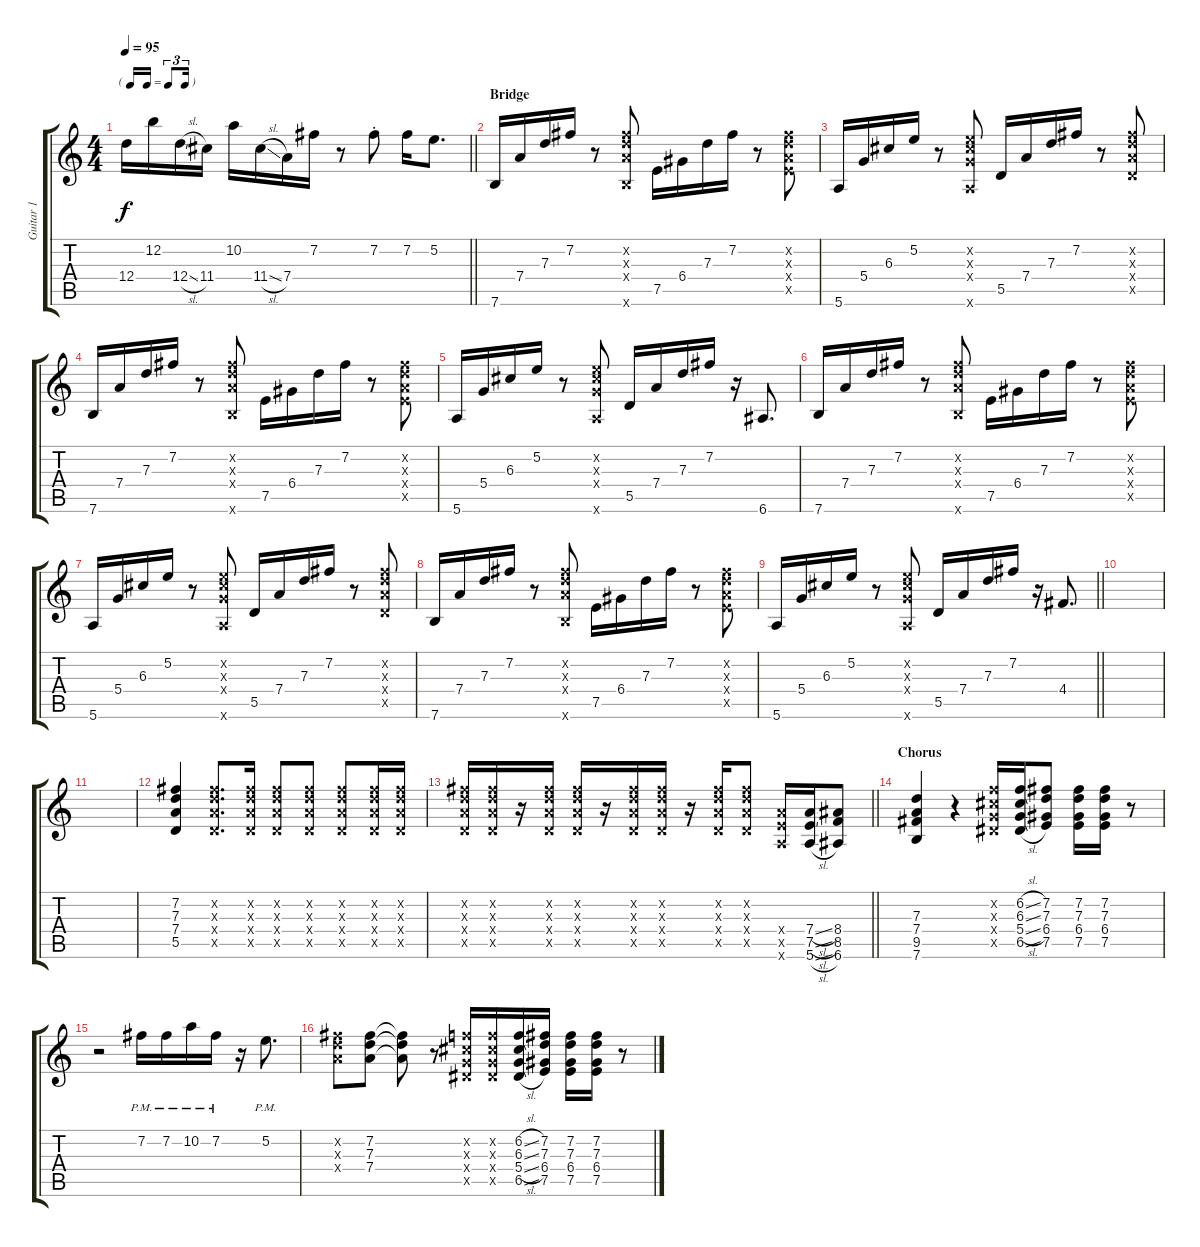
\track ("Guitar 1" "Guitar 1") {instrument electricguitarjazz}
\staff {score tabs}
\tuning (E4 B3 G3 D3 A2 E2) {hide}
\ts (4 4)
\tf triplet16th
\tempo 95
\clef g2
\barLineRight lightlight
\ks c
12.4.16{dy f} 12.2.16 12.4{sl}.16 11.4.16 10.2.16 11.4{sl}.16 7.4.16 7.2.16 r.8 7.2{st}.8 7.2.16 5.2.8{d} |
\section ("" "Bridge")
7.6.16 7.4.16 7.3.16 7.2.16 r.8 (7.2{x} 7.3{x} 7.4{x} 7.6{x}).8 7.5.16 6.4.16 7.3.16 7.2.16 r.8 (7.2{x} 7.3{x} 7.4{x} 7.5{x}).8 |
5.6.16 5.4.16 6.3.16 5.2.16 r.8 (5.2{x} 6.3{x} 5.4{x} 5.6{x}).8 5.5.16 7.4.16 7.3.16 7.2.16 r.8 (7.2{x} 7.3{x} 7.4{x} 5.5{x}).8 |
7.6.16 7.4.16 7.3.16 7.2.16 r.8 (7.2{x} 7.3{x} 7.4{x} 7.6{x}).8 7.5.16 6.4.16 7.3.16 7.2.16 r.8 (7.2{x} 7.3{x} 7.4{x} 7.5{x}).8 |
5.6.16 5.4.16 6.3.16 5.2.16 r.8 (5.2{x} 6.3{x} 5.4{x} 5.6{x}).8 5.5.16 7.4.16 7.3.16 7.2.16 r.16 6.6.8{d} |
7.6.16 7.4.16 7.3.16 7.2.16 r.8 (7.2{x} 7.3{x} 7.4{x} 7.6{x}).8 7.5.16 6.4.16 7.3.16 7.2.16 r.8 (7.2{x} 7.3{x} 7.4{x} 7.5{x}).8 |
5.6.16 5.4.16 6.3.16 5.2.16 r.8 (5.2{x} 6.3{x} 5.4{x} 5.6{x}).8 5.5.16 7.4.16 7.3.16 7.2.16 r.8 (7.2{x} 7.3{x} 7.4{x} 5.5{x}).8 |
7.6.16 7.4.16 7.3.16 7.2.16 r.8 (7.2{x} 7.3{x} 7.4{x} 7.6{x}).8 7.5.16 6.4.16 7.3.16 7.2.16 r.8 (7.2{x} 7.3{x} 7.4{x} 7.5{x}).8 |
\barLineRight lightlight
5.6.16 5.4.16 6.3.16 5.2.16 r.8 (5.2{x} 6.3{x} 5.4{x} 5.6{x}).8 5.5.16 7.4.16 7.3.16 7.2.16 r.16 4.4.8{d} |
|
|
(7.2 7.3 7.4 5.5).4 (7.2{x} 7.3{x} 7.4{x} 5.5{x}).8{d} (7.2{x} 7.3{x} 7.4{x} 5.5{x}).16 (7.2{x} 7.3{x} 7.4{x} 5.5{x}).8 (7.2{x} 7.3{x} 7.4{x} 5.5{x}).8 (7.2{x} 7.3{x} 7.4{x} 5.5{x}).8 (7.2{x} 7.3{x} 7.4{x} 5.5{x}).16 (7.2{x} 7.3{x} 7.4{x} 5.5{x}).16 |
\barLineRight lightlight
(7.2{x} 7.3{x} 7.4{x} 5.5{x}).16 (7.2{x} 7.3{x} 7.4{x} 5.5{x}).16 r.16 (7.2{x} 7.3{x} 7.4{x} 5.5{x}).16 (7.2{x} 7.3{x} 7.4{x} 5.5{x}).16 r.16 (7.2{x} 7.3{x} 7.4{x} 5.5{x}).16 (7.2{x} 7.3{x} 7.4{x} 5.5{x}).16 r.16 (7.2{x} 7.3{x} 7.4{x} 5.5{x}).16 (7.2{x} 7.3{x} 7.4{x} 5.5{x}).8 (7.4{x} 7.5{x} 5.6{x}).16 (7.4{sl} 7.5{sl} 5.6{sl}).16 (8.4 8.5 6.6).8 |
\section ("" "Chorus")
(7.3 7.4 9.5 7.6).4 r.4 (6.2{x} 6.3{x} 5.4{x} 6.5{x}).16 (6.2{sl} 6.3{sl} 5.4{sl} 6.5{sl}).16 (7.2 7.3 6.4 7.5).8 (7.2 7.3 6.4 7.5).16 (7.2 7.3 6.4 7.5).16 r.8 |
r.2 7.2{pm}.16 7.2{pm}.16 10.2{pm}.16 7.2{pm}.16 r.16 5.2{pm}.8{d} |
(7.2{x} 7.3{x} 7.4{x}).8 (7.2 7.3 7.4).8 (7.2{t} 7.3{t} 7.4{t}).8 r.8 (6.2{x} 6.3{x} 5.4{x} 6.5{x}).16 (6.2{x} 6.3{x} 5.4{x} 6.5{x}).16 (6.2{sl} 6.3{sl} 5.4{sl} 6.5{sl}).16 (7.2 7.3 6.4 7.5).16 (7.2 7.3 6.4 7.5).16 (7.2 7.3 6.4 7.5).16 r.8
